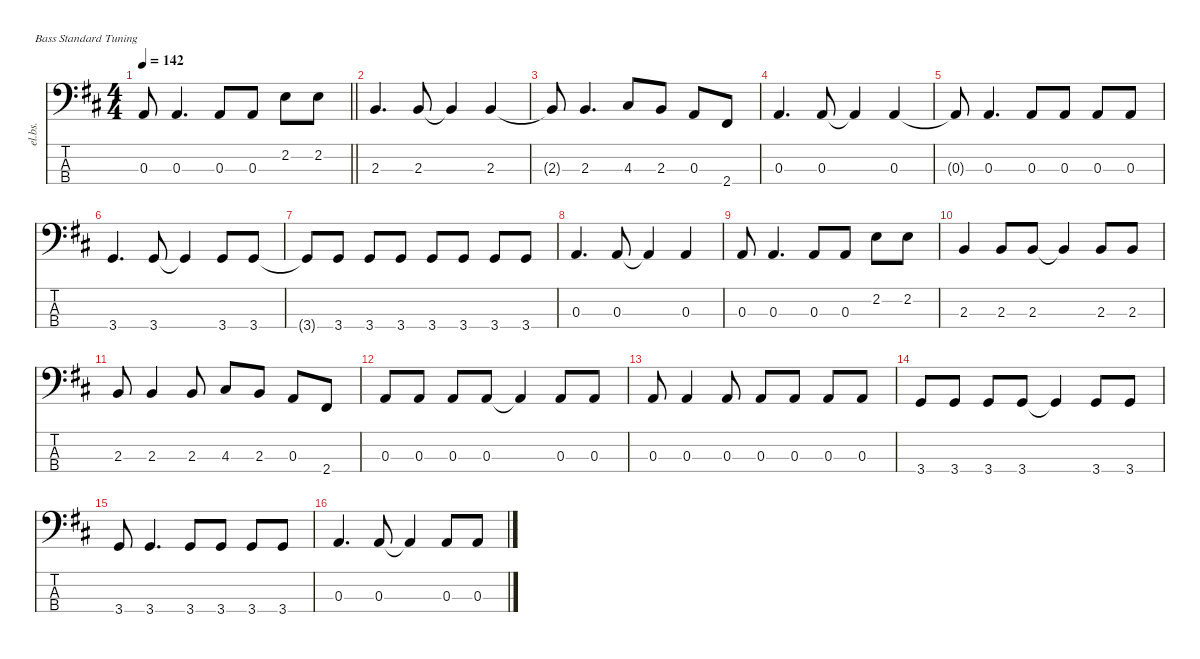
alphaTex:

\defaultSystemsLayout 4
\hideDynamics
\bracketExtendMode nobrackets
\otherSystemsTrackNameOrientation horizontal
\track ("Cliff - Bass" "el.bs.") {defaultSystemsLayout 8 instrument electricbassfinger}
\staff {score tabs}
\tuning (G2 D2 A1 E1)
\ts (4 4)
\tempo 142
\clef f4
\barLineRight lightlight
\ks bminor
0.3{acc forcenatural}.8{dy f beam Up} 0.3{acc forcenatural}.4{d beam Up} 0.3{acc forcenatural}.8{beam Up} 0.3{acc forcenatural}.8{beam Up} 2.2{acc forcenatural}.8{beam Down} 2.2{acc forcenatural}.8{beam Down} |
2.3{acc forcenatural}.4{d beam Up} 2.3{acc forcenatural}.8{beam Up} 2.3{t acc forcenatural}.4{beam Up} 2.3{acc forcenatural}.4{beam Up} |
2.3{t acc forcenatural}.8{beam Up} 2.3{acc forcenatural}.4{d beam Up} 4.3{acc #}.8{beam Up} 2.3{acc forcenatural}.8{beam Up} 0.3{acc forcenatural}.8{beam Up} 2.4{acc #}.8{beam Up} |
0.3{acc forcenatural}.4{d beam Up} 0.3{acc forcenatural}.8{beam Up} 0.3{t acc forcenatural}.4{beam Up} 0.3{acc forcenatural}.4{beam Up} |
0.3{t acc forcenatural}.8{beam Up} 0.3{acc forcenatural}.4{d beam Up} 0.3{acc forcenatural}.8{beam Up} 0.3{acc forcenatural}.8{beam Up} 0.3{acc forcenatural}.8{beam Up} 0.3{acc forcenatural}.8{beam Up} |
3.4{acc forcenatural}.4{d beam Up} 3.4{acc forcenatural}.8{beam Up} 3.4{t acc forcenatural}.4{beam Up} 3.4{acc forcenatural}.8{beam Up} 3.4{acc forcenatural}.8{beam Up} |
3.4{t acc forcenatural}.8{beam Up} 3.4{acc forcenatural}.8{beam Up} 3.4{acc forcenatural}.8{beam Up} 3.4{acc forcenatural}.8{beam Up} 3.4{acc forcenatural}.8{beam Up} 3.4{acc forcenatural}.8{beam Up} 3.4{acc forcenatural}.8{beam Up} 3.4{acc forcenatural}.8{beam Up} |
0.3{acc forcenatural}.4{d beam Up} 0.3{acc forcenatural}.8{beam Up} 0.3{t acc forcenatural}.4{beam Up} 0.3{acc forcenatural}.4{beam Up} |
0.3{acc forcenatural}.8{beam Up} 0.3{acc forcenatural}.4{d beam Up} 0.3{acc forcenatural}.8{beam Up} 0.3{acc forcenatural}.8{beam Up} 2.2{acc forcenatural}.8{beam Down} 2.2{acc forcenatural}.8{beam Down} |
2.3{acc forcenatural}.4{beam Up} 2.3{acc forcenatural}.8{beam Up} 2.3{acc forcenatural}.8{beam Up} 2.3{t acc forcenatural}.4{beam Up} 2.3{acc forcenatural}.8{beam Up} 2.3{acc forcenatural}.8{beam Up} |
2.3{acc forcenatural}.8{beam Up} 2.3{acc forcenatural}.4{beam Up} 2.3{acc forcenatural}.8{beam Up} 4.3{acc #}.8{beam Up} 2.3{acc forcenatural}.8{beam Up} 0.3{acc forcenatural}.8{beam Up} 2.4{acc #}.8{beam Up} |
0.3{acc forcenatural}.8{beam Up} 0.3{acc forcenatural}.8{beam Up} 0.3{acc forcenatural}.8{beam Up} 0.3{acc forcenatural}.8{beam Up} 0.3{t acc forcenatural}.4{beam Up} 0.3{acc forcenatural}.8{beam Up} 0.3{acc forcenatural}.8{beam Up} |
0.3{acc forcenatural}.8{beam Up} 0.3{acc forcenatural}.4{beam Up} 0.3{acc forcenatural}.8{beam Up} 0.3{acc forcenatural}.8{beam Up} 0.3{acc forcenatural}.8{beam Up} 0.3{acc forcenatural}.8{beam Up} 0.3{acc forcenatural}.8{beam Up} |
3.4{acc forcenatural}.8{beam Up} 3.4{acc forcenatural}.8{beam Up} 3.4{acc forcenatural}.8{beam Up} 3.4{acc forcenatural}.8{beam Up} 3.4{t acc forcenatural}.4{beam Up} 3.4{acc forcenatural}.8{beam Up} 3.4{acc forcenatural}.8{beam Up} |
3.4{acc forcenatural}.8{beam Up} 3.4{acc forcenatural}.4{d beam Up} 3.4{acc forcenatural}.8{beam Up} 3.4{acc forcenatural}.8{beam Up} 3.4{acc forcenatural}.8{beam Up} 3.4{acc forcenatural}.8{beam Up} |
0.3{acc forcenatural}.4{d beam Up} 0.3{acc forcenatural}.8{beam Up} 0.3{t acc forcenatural}.4{beam Up} 0.3{acc forcenatural}.8{beam Up} 0.3{acc forcenatural}.8{beam Up}
